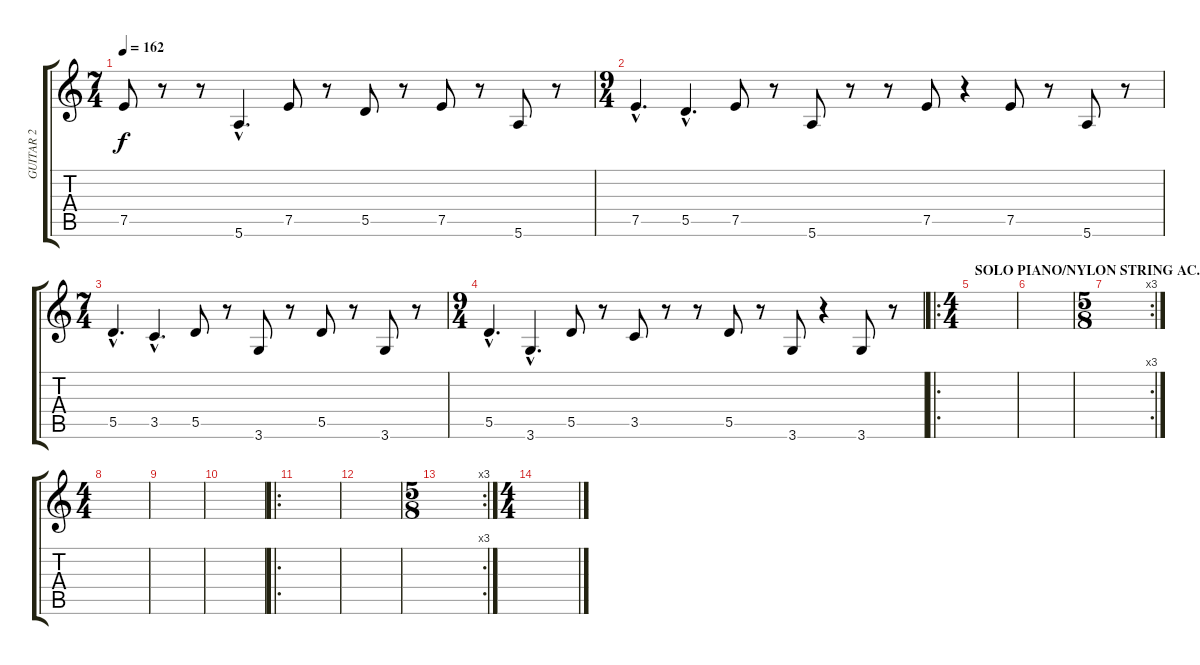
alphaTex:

\track ("GUITAR 2" "GUITAR 2") {instrument distortionguitar}
\staff {score tabs}
\tuning (E4 B3 G3 D3 A2 E2) {hide}
\ts (7 4)
\tempo 162
\clef g2
\ks c
7.5.8{dy f} r.8 r.8 5.6{hac}.4{d} 7.5.8 r.8 5.5.8 r.8 7.5.8 r.8 5.6.8 r.8 |
\ts (9 4)
7.5{hac}.4{d} 5.5{hac}.4{d} 7.5.8 r.8 5.6.8 r.8 r.8 7.5.8 r.4 7.5.8 r.8 5.6.8 r.8 |
\ts (7 4)
5.5{hac}.4{d} 3.5{hac}.4{d} 5.5.8 r.8 3.6.8 r.8 5.5.8 r.8 3.6.8 r.8 |
\ts (9 4)
5.5{hac}.4{d} 3.6{hac}.4{d} 5.5.8 r.8 3.5.8 r.8 r.8 5.5.8 r.8 3.6.8 r.4 3.6.8 r.8 |
\ro
\ts (4 4)
\section ("" "SOLO PIANO/NYLON STRING AC.")
|
|
\rc 3
\ts (5 8)
|
\ts (4 4)
|
|
|
\ro
|
|
\rc 3
\ts (5 8)
|
\ts (4 4)
